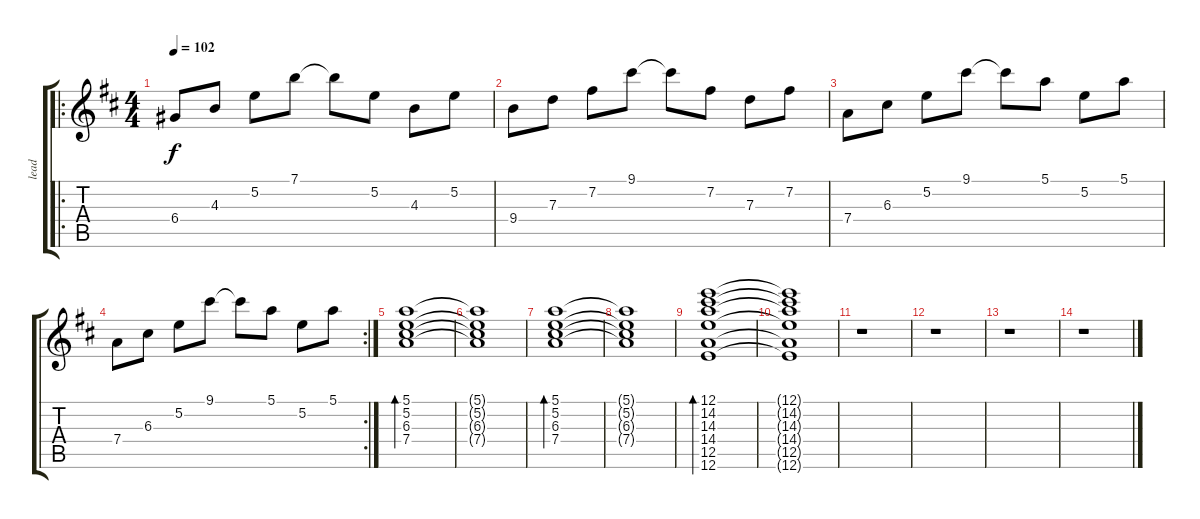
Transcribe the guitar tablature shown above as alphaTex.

\track ("lead" "lead") {instrument electricguitarclean}
\staff {score tabs}
\tuning (E4 B3 G3 D3 A2 E2) {hide}
\ro
\ts (4 4)
\tempo 102
\clef g2
\ks d
6.4.8{dy f} 4.3.8 5.2.8 7.1.8 7.1{t}.8 5.2.8 4.3.8 5.2.8 |
9.4.8 7.3.8 7.2.8 9.1.8 9.1{t}.8 7.2.8 7.3.8 7.2.8 |
7.4.8 6.3.8 5.2.8 9.1.8 9.1{t}.8 5.1.8 5.2.8 5.1.8 |
\rc 2
7.4.8 6.3.8 5.2.8 9.1.8 9.1{t}.8 5.1.8 5.2.8 5.1.8 |
(5.1 5.2 6.3 7.4).1{bd 30} |
(5.1{t} 5.2{t} 6.3{t} 7.4{t}).1 |
(5.1 5.2 6.3 7.4).1{bd 30} |
(5.1{t} 5.2{t} 6.3{t} 7.4{t}).1 |
(12.1 14.2 14.3 14.4 12.5 12.6).1{bd 30} |
(12.1{t} 14.2{t} 14.3{t} 14.4{t} 12.5{t} 12.6{t}).1 |
r.1 |
r.1 |
r.1 |
r.1
